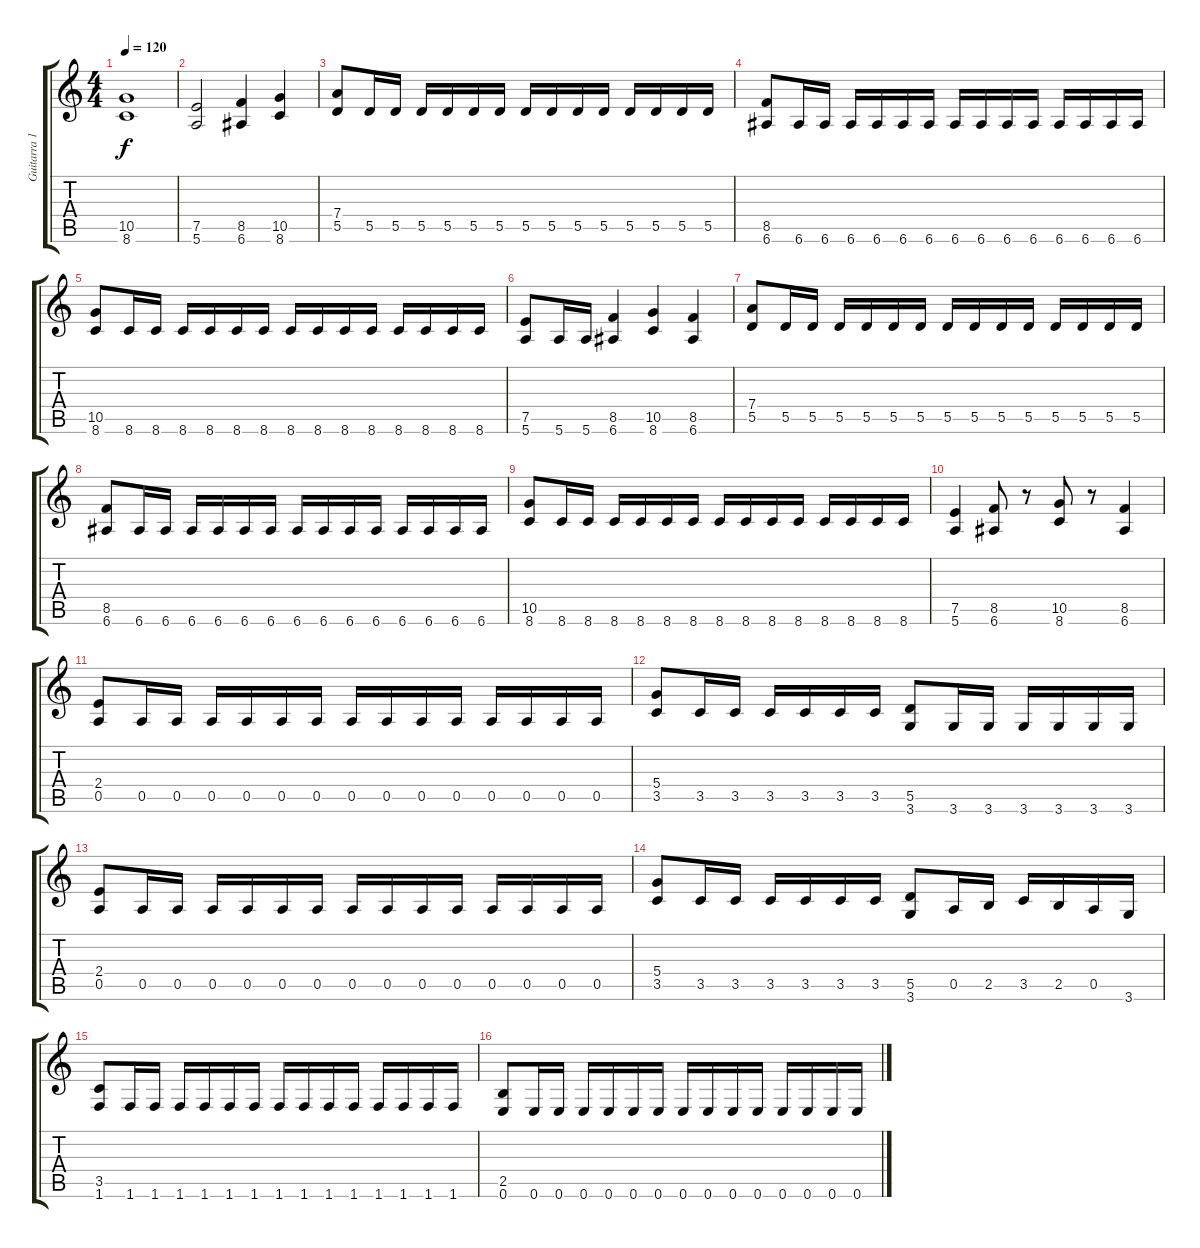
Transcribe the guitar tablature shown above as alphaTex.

\track ("Guitarra 1" "Guitarra 1") {instrument distortionguitar}
\staff {score tabs}
\tuning (E4 B3 G3 D3 A2 E2) {hide}
\ts (4 4)
\tempo 120
\clef g2
\ks c
(10.5 8.6).1{dy f} |
(7.5 5.6).2 (8.5 6.6).4 (10.5 8.6).4 |
(7.4 5.5).8 5.5.16 5.5.16 5.5.16 5.5.16 5.5.16 5.5.16 5.5.16 5.5.16 5.5.16 5.5.16 5.5.16 5.5.16 5.5.16 5.5.16 |
(8.5 6.6).8 6.6.16 6.6.16 6.6.16 6.6.16 6.6.16 6.6.16 6.6.16 6.6.16 6.6.16 6.6.16 6.6.16 6.6.16 6.6.16 6.6.16 |
(10.5 8.6).8 8.6.16 8.6.16 8.6.16 8.6.16 8.6.16 8.6.16 8.6.16 8.6.16 8.6.16 8.6.16 8.6.16 8.6.16 8.6.16 8.6.16 |
(7.5 5.6).8 5.6.16 5.6.16 (8.5 6.6).4 (10.5 8.6).4 (8.5 6.6).4 |
(7.4 5.5).8 5.5.16 5.5.16 5.5.16 5.5.16 5.5.16 5.5.16 5.5.16 5.5.16 5.5.16 5.5.16 5.5.16 5.5.16 5.5.16 5.5.16 |
(8.5 6.6).8 6.6.16 6.6.16 6.6.16 6.6.16 6.6.16 6.6.16 6.6.16 6.6.16 6.6.16 6.6.16 6.6.16 6.6.16 6.6.16 6.6.16 |
(10.5 8.6).8 8.6.16 8.6.16 8.6.16 8.6.16 8.6.16 8.6.16 8.6.16 8.6.16 8.6.16 8.6.16 8.6.16 8.6.16 8.6.16 8.6.16 |
(7.5 5.6).4 (8.5 6.6).8 r.8 (10.5 8.6).8 r.8 (8.5 6.6).4 |
(2.4 0.5).8 0.5.16 0.5.16 0.5.16 0.5.16 0.5.16 0.5.16 0.5.16 0.5.16 0.5.16 0.5.16 0.5.16 0.5.16 0.5.16 0.5.16 |
(5.4 3.5).8 3.5.16 3.5.16 3.5.16 3.5.16 3.5.16 3.5.16 (5.5 3.6).8 3.6.16 3.6.16 3.6.16 3.6.16 3.6.16 3.6.16 |
(2.4 0.5).8 0.5.16 0.5.16 0.5.16 0.5.16 0.5.16 0.5.16 0.5.16 0.5.16 0.5.16 0.5.16 0.5.16 0.5.16 0.5.16 0.5.16 |
(5.4 3.5).8 3.5.16 3.5.16 3.5.16 3.5.16 3.5.16 3.5.16 (5.5 3.6).8 0.5.16 2.5.16 3.5.16 2.5.16 0.5.16 3.6.16 |
(3.5 1.6).8 1.6.16 1.6.16 1.6.16 1.6.16 1.6.16 1.6.16 1.6.16 1.6.16 1.6.16 1.6.16 1.6.16 1.6.16 1.6.16 1.6.16 |
(2.5 0.6).8 0.6.16 0.6.16 0.6.16 0.6.16 0.6.16 0.6.16 0.6.16 0.6.16 0.6.16 0.6.16 0.6.16 0.6.16 0.6.16 0.6.16
